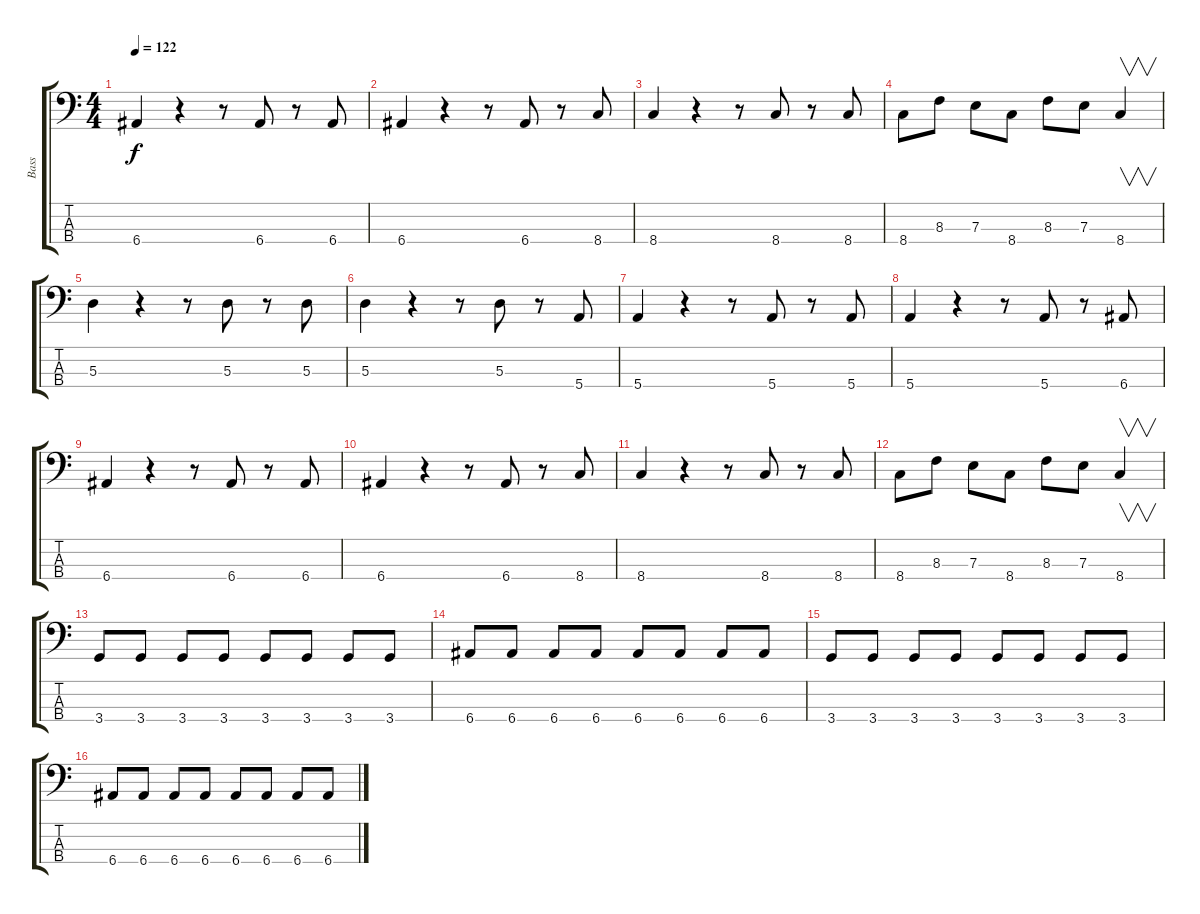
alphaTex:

\track ("Bass" "Bass") {instrument electricbassfinger}
\staff {score tabs}
\tuning (G2 D2 A1 E1) {hide}
\ts (4 4)
\tempo 122
\clef f4
\ks c
6.4.4{dy f} r.4 r.8 6.4.8 r.8 6.4.8 |
6.4.4 r.4 r.8 6.4.8 r.8 8.4.8 |
8.4.4 r.4 r.8 8.4.8 r.8 8.4.8 |
8.4.8 8.3.8 7.3.8 8.4.8 8.3.8 7.3.8 8.4.4{v} |
5.3.4 r.4 r.8 5.3.8 r.8 5.3.8 |
5.3.4 r.4 r.8 5.3.8 r.8 5.4.8 |
5.4.4 r.4 r.8 5.4.8 r.8 5.4.8 |
5.4.4 r.4 r.8 5.4.8 r.8 6.4.8 |
6.4.4 r.4 r.8 6.4.8 r.8 6.4.8 |
6.4.4 r.4 r.8 6.4.8 r.8 8.4.8 |
8.4.4 r.4 r.8 8.4.8 r.8 8.4.8 |
8.4.8 8.3.8 7.3.8 8.4.8 8.3.8 7.3.8 8.4.4{v} |
3.4.8 3.4.8 3.4.8 3.4.8 3.4.8 3.4.8 3.4.8 3.4.8 |
6.4.8 6.4.8 6.4.8 6.4.8 6.4.8 6.4.8 6.4.8 6.4.8 |
3.4.8 3.4.8 3.4.8 3.4.8 3.4.8 3.4.8 3.4.8 3.4.8 |
6.4.8 6.4.8 6.4.8 6.4.8 6.4.8 6.4.8 6.4.8 6.4.8
